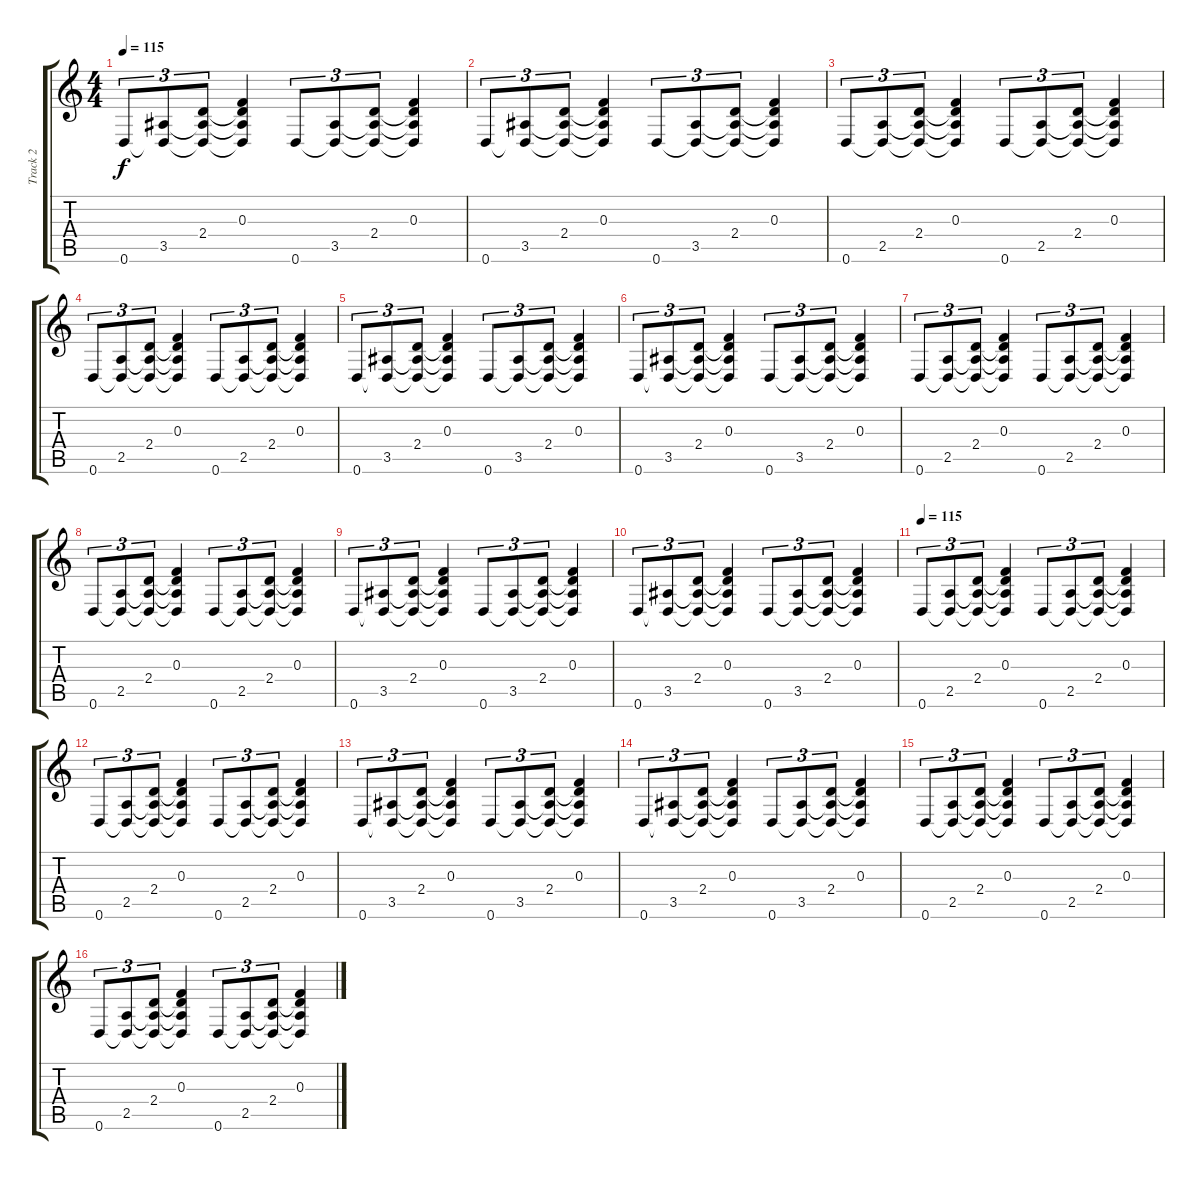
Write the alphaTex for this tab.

\track ("Track 2" "Track 2") {instrument distortionguitar}
\staff {score tabs}
\tuning (D4 A3 F3 C3 G2 D2) {hide}
\ts (4 4)
\tempo 115
\clef g2
\ks c
0.6.8{tu (3 2) dy f} (3.5 0.6{t}).8{tu (3 2)} (2.4 3.5{t} 0.6{t}).8{tu (3 2)} (0.3 2.4{t} 3.5{t} 0.6{t}).4 0.6.8{tu (3 2)} (3.5 0.6{t}).8{tu (3 2)} (2.4 3.5{t} 0.6{t}).8{tu (3 2)} (0.3 2.4{t} 3.5{t} 0.6{t}).4 |
0.6.8{tu (3 2)} (3.5 0.6{t}).8{tu (3 2)} (2.4 3.5{t} 0.6{t}).8{tu (3 2)} (0.3 2.4{t} 3.5{t} 0.6{t}).4 0.6.8{tu (3 2)} (3.5 0.6{t}).8{tu (3 2)} (2.4 3.5{t} 0.6{t}).8{tu (3 2)} (0.3 2.4{t} 3.5{t} 0.6{t}).4 |
0.6.8{tu (3 2)} (2.5 0.6{t}).8{tu (3 2)} (2.4 2.5{t} 0.6{t}).8{tu (3 2)} (0.3 2.4{t} 2.5{t} 0.6{t}).4 0.6.8{tu (3 2)} (2.5 0.6{t}).8{tu (3 2)} (2.4 2.5{t} 0.6{t}).8{tu (3 2)} (0.3 2.4{t} 2.5{t} 0.6{t}).4 |
0.6.8{tu (3 2)} (2.5 0.6{t}).8{tu (3 2)} (2.4 2.5{t} 0.6{t}).8{tu (3 2)} (0.3 2.4{t} 2.5{t} 0.6{t}).4 0.6.8{tu (3 2)} (2.5 0.6{t}).8{tu (3 2)} (2.4 2.5{t} 0.6{t}).8{tu (3 2)} (0.3 2.4{t} 2.5{t} 0.6{t}).4 |
0.6.8{tu (3 2)} (3.5 0.6{t}).8{tu (3 2)} (2.4 3.5{t} 0.6{t}).8{tu (3 2)} (0.3 2.4{t} 3.5{t} 0.6{t}).4 0.6.8{tu (3 2)} (3.5 0.6{t}).8{tu (3 2)} (2.4 3.5{t} 0.6{t}).8{tu (3 2)} (0.3 2.4{t} 3.5{t} 0.6{t}).4 |
0.6.8{tu (3 2)} (3.5 0.6{t}).8{tu (3 2)} (2.4 3.5{t} 0.6{t}).8{tu (3 2)} (0.3 2.4{t} 3.5{t} 0.6{t}).4 0.6.8{tu (3 2)} (3.5 0.6{t}).8{tu (3 2)} (2.4 3.5{t} 0.6{t}).8{tu (3 2)} (0.3 2.4{t} 3.5{t} 0.6{t}).4 |
0.6.8{tu (3 2)} (2.5 0.6{t}).8{tu (3 2)} (2.4 2.5{t} 0.6{t}).8{tu (3 2)} (0.3 2.4{t} 2.5{t} 0.6{t}).4 0.6.8{tu (3 2)} (2.5 0.6{t}).8{tu (3 2)} (2.4 2.5{t} 0.6{t}).8{tu (3 2)} (0.3 2.4{t} 2.5{t} 0.6{t}).4 |
0.6.8{tu (3 2)} (2.5 0.6{t}).8{tu (3 2)} (2.4 2.5{t} 0.6{t}).8{tu (3 2)} (0.3 2.4{t} 2.5{t} 0.6{t}).4 0.6.8{tu (3 2)} (2.5 0.6{t}).8{tu (3 2)} (2.4 2.5{t} 0.6{t}).8{tu (3 2)} (0.3 2.4{t} 2.5{t} 0.6{t}).4 |
0.6.8{tu (3 2)} (3.5 0.6{t}).8{tu (3 2)} (2.4 3.5{t} 0.6{t}).8{tu (3 2)} (0.3 2.4{t} 3.5{t} 0.6{t}).4 0.6.8{tu (3 2)} (3.5 0.6{t}).8{tu (3 2)} (2.4 3.5{t} 0.6{t}).8{tu (3 2)} (0.3 2.4{t} 3.5{t} 0.6{t}).4 |
0.6.8{tu (3 2)} (3.5 0.6{t}).8{tu (3 2)} (2.4 3.5{t} 0.6{t}).8{tu (3 2)} (0.3 2.4{t} 3.5{t} 0.6{t}).4 0.6.8{tu (3 2)} (3.5 0.6{t}).8{tu (3 2)} (2.4 3.5{t} 0.6{t}).8{tu (3 2)} (0.3 2.4{t} 3.5{t} 0.6{t}).4 |
\tempo 115
0.6.8{tu (3 2)} (2.5 0.6{t}).8{tu (3 2)} (2.4 2.5{t} 0.6{t}).8{tu (3 2)} (0.3 2.4{t} 2.5{t} 0.6{t}).4 0.6.8{tu (3 2)} (2.5 0.6{t}).8{tu (3 2)} (2.4 2.5{t} 0.6{t}).8{tu (3 2)} (0.3 2.4{t} 2.5{t} 0.6{t}).4 |
0.6.8{tu (3 2)} (2.5 0.6{t}).8{tu (3 2)} (2.4 2.5{t} 0.6{t}).8{tu (3 2)} (0.3 2.4{t} 2.5{t} 0.6{t}).4 0.6.8{tu (3 2)} (2.5 0.6{t}).8{tu (3 2)} (2.4 2.5{t} 0.6{t}).8{tu (3 2)} (0.3 2.4{t} 2.5{t} 0.6{t}).4 |
0.6.8{tu (3 2)} (3.5 0.6{t}).8{tu (3 2)} (2.4 3.5{t} 0.6{t}).8{tu (3 2)} (0.3 2.4{t} 3.5{t} 0.6{t}).4 0.6.8{tu (3 2)} (3.5 0.6{t}).8{tu (3 2)} (2.4 3.5{t} 0.6{t}).8{tu (3 2)} (0.3 2.4{t} 3.5{t} 0.6{t}).4 |
0.6.8{tu (3 2)} (3.5 0.6{t}).8{tu (3 2)} (2.4 3.5{t} 0.6{t}).8{tu (3 2)} (0.3 2.4{t} 3.5{t} 0.6{t}).4 0.6.8{tu (3 2)} (3.5 0.6{t}).8{tu (3 2)} (2.4 3.5{t} 0.6{t}).8{tu (3 2)} (0.3 2.4{t} 3.5{t} 0.6{t}).4 |
0.6.8{tu (3 2)} (2.5 0.6{t}).8{tu (3 2)} (2.4 2.5{t} 0.6{t}).8{tu (3 2)} (0.3 2.4{t} 2.5{t} 0.6{t}).4 0.6.8{tu (3 2)} (2.5 0.6{t}).8{tu (3 2)} (2.4 2.5{t} 0.6{t}).8{tu (3 2)} (0.3 2.4{t} 2.5{t} 0.6{t}).4 |
0.6.8{tu (3 2)} (2.5 0.6{t}).8{tu (3 2)} (2.4 2.5{t} 0.6{t}).8{tu (3 2)} (0.3 2.4{t} 2.5{t} 0.6{t}).4 0.6.8{tu (3 2)} (2.5 0.6{t}).8{tu (3 2)} (2.4 2.5{t} 0.6{t}).8{tu (3 2)} (0.3 2.4{t} 2.5{t} 0.6{t}).4
